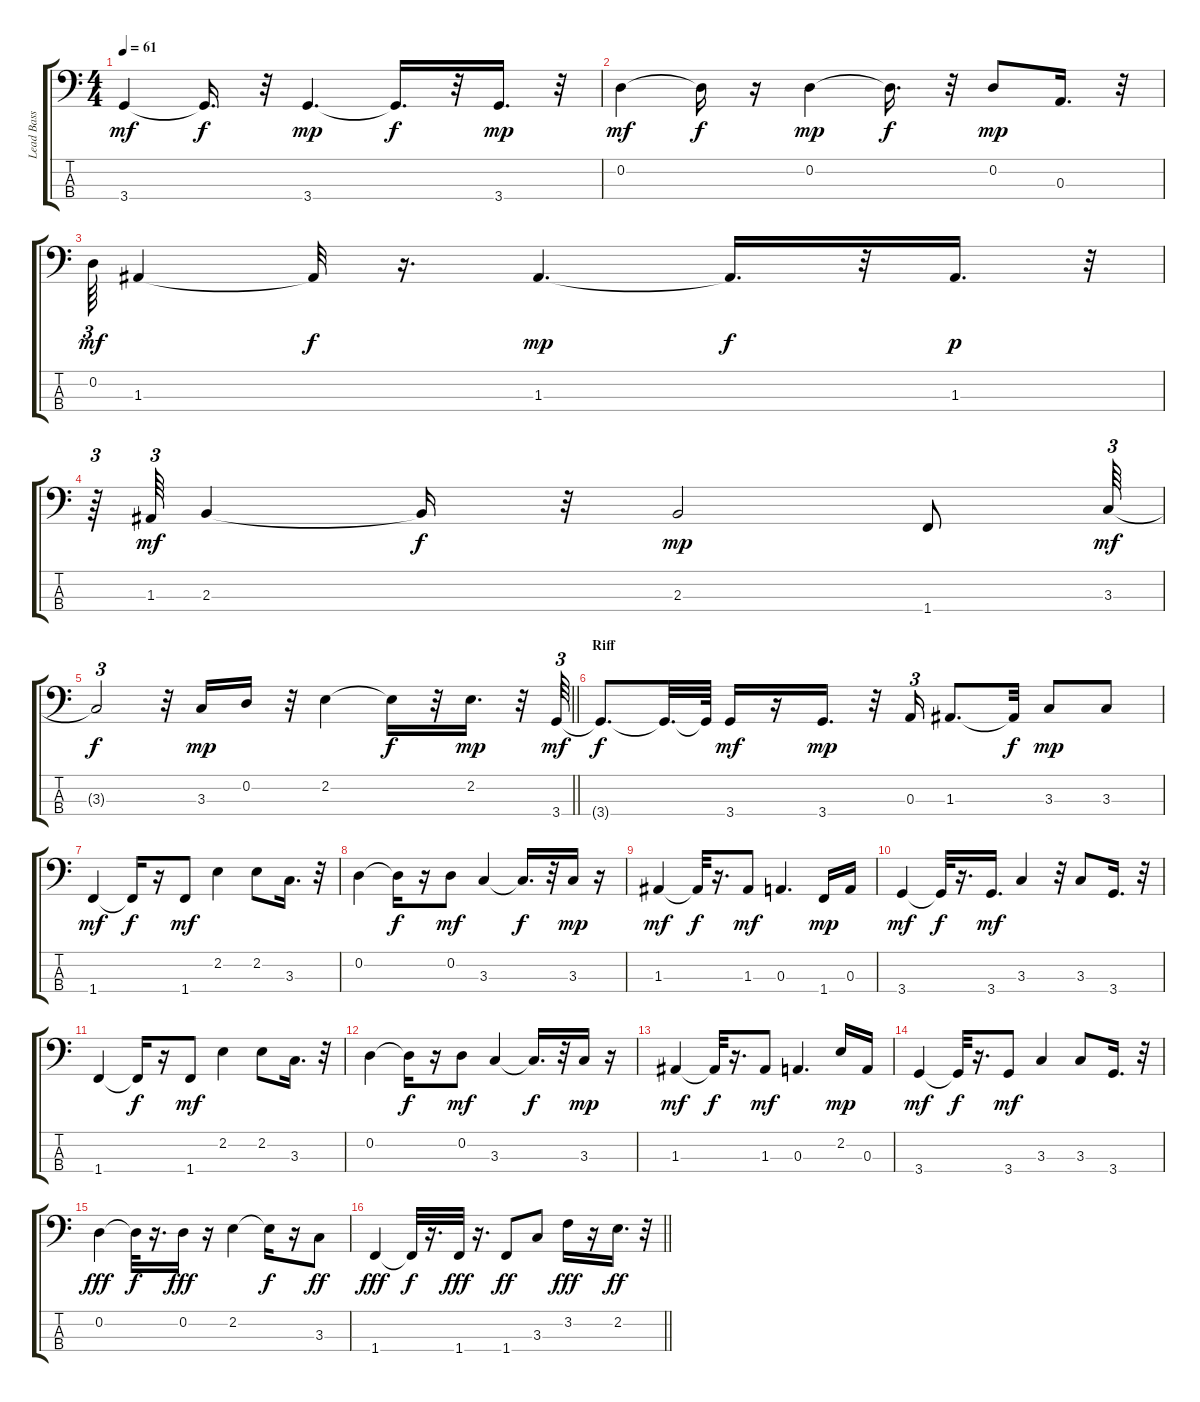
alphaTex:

\track ("Lead Bass" "Lead Bass") {instrument fretlessbass}
\staff {score tabs}
\tuning (G2 D2 A1 E1) {hide}
\ts (4 4)
\tempo 61
\clef f4
\ks c
3.4.4{dy mf} 3.4{t}.16{d dy f} r.32 3.4.4{d dy mp} 3.4{t}.16{d dy f} r.32 3.4.16{d dy mp} r.32 |
0.2.4{dy mf} 0.2{t}.16{dy f} r.16 0.2.4{dy mp} 0.2{t}.16{d dy f} r.32 0.2.8{dy mp} 0.3.16{d} r.32 |
0.2.64{tu (3 2) dy mf} 1.3.4 1.3{t}.32{dy f} r.16{d} 1.3.4{d dy mp} 1.3{t}.16{d dy f} r.32 1.3.16{d dy p} r.32{tu (3 2)} |
r.64{tu (3 2)} 1.3.64{tu (3 2) dy mf} 2.3.4 2.3{t}.16{dy f} r.32 2.3.2{dy mp} 1.4.8 3.3.64{tu (3 2) dy mf} |
\barLineRight lightlight
3.3{t}.2{tu (3 2) dy f} r.32 3.3.16{dy mp} 0.2.16 r.32 2.2.4 2.2{t}.16{dy f} r.32 2.2.16{d dy mp} r.32 3.4.64{tu (3 2) dy mf} |
\section ("" "Riff")
3.4{t}.8{d dy f} 3.4{t}.32{d} 3.4{t}.64 3.4.16{dy mf} r.16 3.4.16{d dy mp} r.32 0.3.16{tu (3 2)} 1.3.8{d} 1.3{t}.32{dy f} 3.3.8{dy mp} 3.3.8 |
1.4.4{dy mf} 1.4{t}.16{dy f} r.16 1.4.8{dy mf} 2.2.4 2.2.8 3.3.16{d} r.32 |
0.2.4 0.2{t}.16{dy f} r.16 0.2.8{dy mf} 3.3.4 3.3{t}.16{d dy f} r.32 3.3.16{dy mp} r.16 |
1.3.4{dy mf} 1.3{t}.32{dy f} r.16{d} 1.3.8{dy mf} 0.3.4{d} 1.4.16{dy mp} 0.3.16 |
3.4.4{dy mf} 3.4{t}.32{dy f} r.16{d} 3.4.16{d dy mf} 3.3.4 r.32 3.3.8 3.4.16{d} r.32 |
1.4.4 1.4{t}.16{dy f} r.16 1.4.8{dy mf} 2.2.4 2.2.8 3.3.16{d} r.32 |
0.2.4 0.2{t}.16{dy f} r.16 0.2.8{dy mf} 3.3.4 3.3{t}.16{d dy f} r.32 3.3.16{dy mp} r.16 |
1.3.4{dy mf} 1.3{t}.32{dy f} r.16{d} 1.3.8{dy mf} 0.3.4{d} 2.2.16{dy mp} 0.3.16 |
3.4.4{dy mf} 3.4{t}.32{dy f} r.16{d} 3.4.8{dy mf} 3.3.4 3.3.8 3.4.16{d} r.32 |
0.2.4{dy fff instrument electricbassfinger} 0.2{t}.32{dy f} r.16{d} 0.2.16{dy fff} r.16 2.2.4 2.2{t}.16{dy f} r.16 3.3.8{dy ff} |
\barLineRight lightlight
1.4.4{dy fff} 1.4{t}.32{dy f} r.16{d} 1.4.32{dy fff} r.16{d} 1.4.8{dy ff} 3.3.8 3.2.16{dy fff} r.16 2.2.16{d dy ff} r.32
